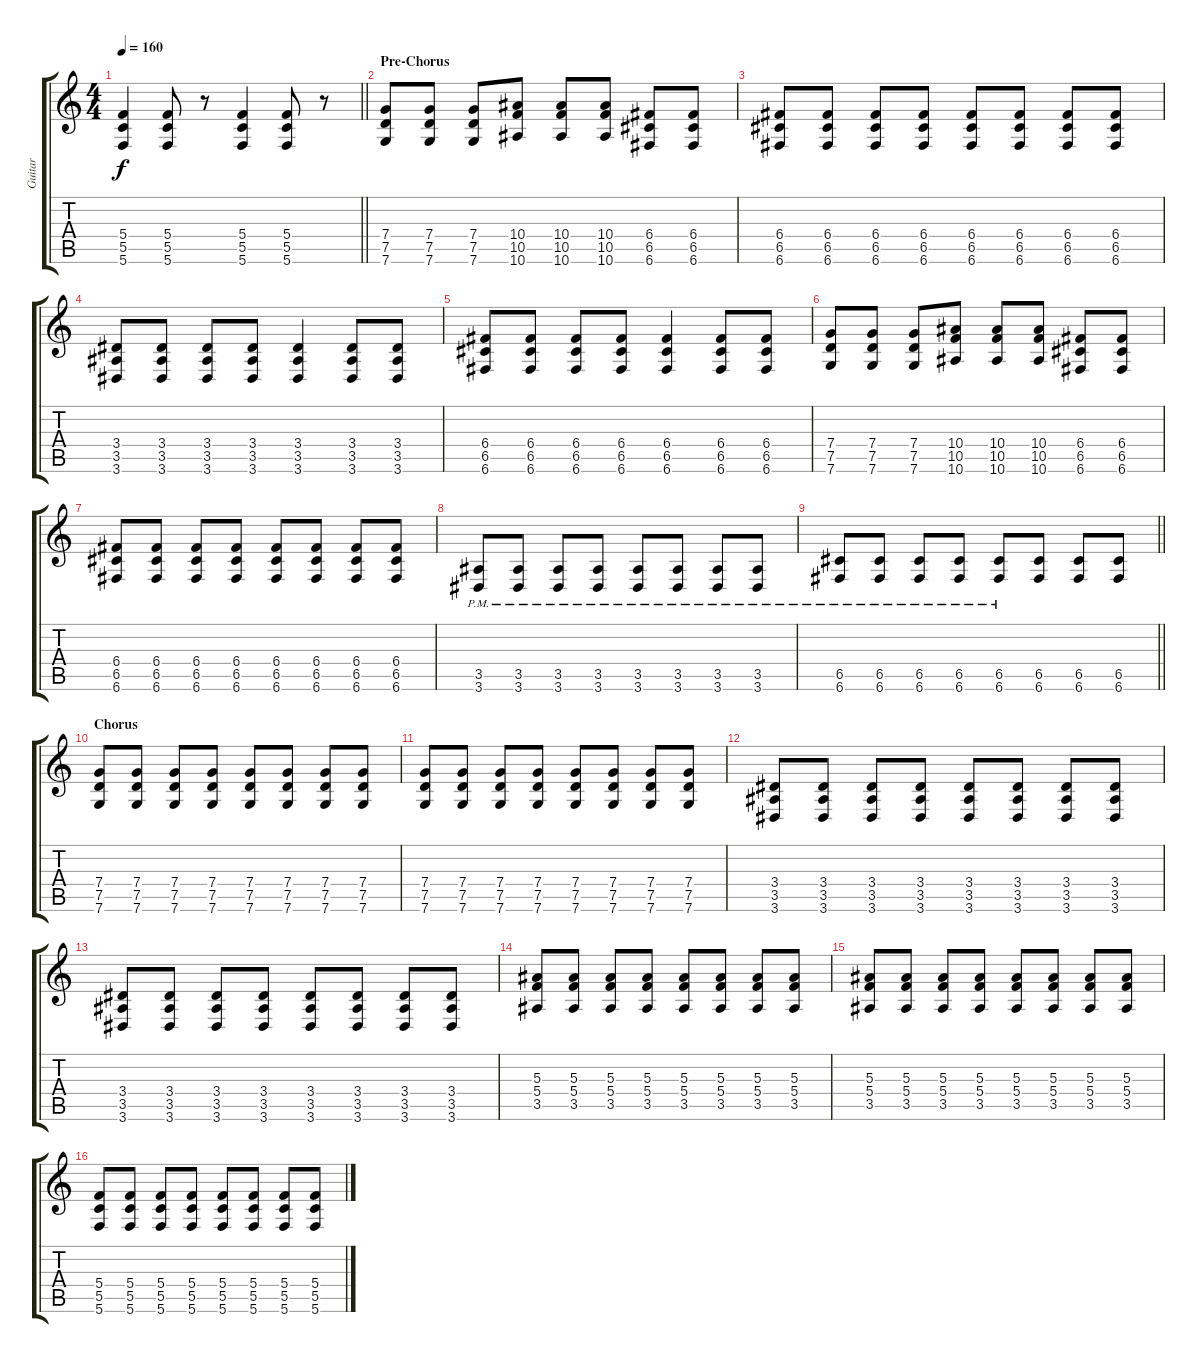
\track ("Guitar" "Guitar") {instrument distortionguitar}
\staff {score tabs}
\tuning (D4 A3 F3 C3 G2 C2) {hide}
\ts (4 4)
\tempo 160
\clef g2
\barLineRight lightlight
\ks c
(5.4 5.5 5.6).4{dy f} (5.4 5.5 5.6).8 r.8 (5.4 5.5 5.6).4 (5.4 5.5 5.6).8 r.8 |
\section ("" "Pre-Chorus")
(7.4 7.5 7.6).8 (7.4 7.5 7.6).8 (7.4 7.5 7.6).8 (10.4 10.5 10.6).8 (10.4 10.5 10.6).8 (10.4 10.5 10.6).8 (6.4 6.5 6.6).8 (6.4 6.5 6.6).8 |
(6.4 6.5 6.6).8 (6.4 6.5 6.6).8 (6.4 6.5 6.6).8 (6.4 6.5 6.6).8 (6.4 6.5 6.6).8 (6.4 6.5 6.6).8 (6.4 6.5 6.6).8 (6.4 6.5 6.6).8 |
(3.4 3.5 3.6).8 (3.4 3.5 3.6).8 (3.4 3.5 3.6).8 (3.4 3.5 3.6).8 (3.4 3.5 3.6).4 (3.4 3.5 3.6).8 (3.4 3.5 3.6).8 |
(6.4 6.5 6.6).8 (6.4 6.5 6.6).8 (6.4 6.5 6.6).8 (6.4 6.5 6.6).8 (6.4 6.5 6.6).4 (6.4 6.5 6.6).8 (6.4 6.5 6.6).8 |
(7.4 7.5 7.6).8 (7.4 7.5 7.6).8 (7.4 7.5 7.6).8 (10.4 10.5 10.6).8 (10.4 10.5 10.6).8 (10.4 10.5 10.6).8 (6.4 6.5 6.6).8 (6.4 6.5 6.6).8 |
(6.4 6.5 6.6).8 (6.4 6.5 6.6).8 (6.4 6.5 6.6).8 (6.4 6.5 6.6).8 (6.4 6.5 6.6).8 (6.4 6.5 6.6).8 (6.4 6.5 6.6).8 (6.4 6.5 6.6).8 |
(3.5{pm} 3.6{pm}).8 (3.5{pm} 3.6{pm}).8 (3.5{pm} 3.6{pm}).8 (3.5{pm} 3.6{pm}).8 (3.5{pm} 3.6{pm}).8 (3.5{pm} 3.6{pm}).8 (3.5{pm} 3.6{pm}).8 (3.5{pm} 3.6{pm}).8 |
\barLineRight lightlight
(6.5{pm} 6.6{pm}).8 (6.5{pm} 6.6{pm}).8 (6.5{pm} 6.6{pm}).8 (6.5{pm} 6.6{pm}).8 (6.5{pm} 6.6{pm}).8 (6.5 6.6).8 (6.5 6.6).8 (6.5 6.6).8 |
\section ("" "Chorus")
(7.4 7.5 7.6).8 (7.4 7.5 7.6).8 (7.4 7.5 7.6).8 (7.4 7.5 7.6).8 (7.4 7.5 7.6).8 (7.4 7.5 7.6).8 (7.4 7.5 7.6).8 (7.4 7.5 7.6).8 |
(7.4 7.5 7.6).8 (7.4 7.5 7.6).8 (7.4 7.5 7.6).8 (7.4 7.5 7.6).8 (7.4 7.5 7.6).8 (7.4 7.5 7.6).8 (7.4 7.5 7.6).8 (7.4 7.5 7.6).8 |
(3.4 3.5 3.6).8 (3.4 3.5 3.6).8 (3.4 3.5 3.6).8 (3.4 3.5 3.6).8 (3.4 3.5 3.6).8 (3.4 3.5 3.6).8 (3.4 3.5 3.6).8 (3.4 3.5 3.6).8 |
(3.4 3.5 3.6).8 (3.4 3.5 3.6).8 (3.4 3.5 3.6).8 (3.4 3.5 3.6).8 (3.4 3.5 3.6).8 (3.4 3.5 3.6).8 (3.4 3.5 3.6).8 (3.4 3.5 3.6).8 |
(5.3 5.4 3.5).8 (5.3 5.4 3.5).8 (5.3 5.4 3.5).8 (5.3 5.4 3.5).8 (5.3 5.4 3.5).8 (5.3 5.4 3.5).8 (5.3 5.4 3.5).8 (5.3 5.4 3.5).8 |
(5.3 5.4 3.5).8 (5.3 5.4 3.5).8 (5.3 5.4 3.5).8 (5.3 5.4 3.5).8 (5.3 5.4 3.5).8 (5.3 5.4 3.5).8 (5.3 5.4 3.5).8 (5.3 5.4 3.5).8 |
(5.4 5.5 5.6).8 (5.4 5.5 5.6).8 (5.4 5.5 5.6).8 (5.4 5.5 5.6).8 (5.4 5.5 5.6).8 (5.4 5.5 5.6).8 (5.4 5.5 5.6).8 (5.4 5.5 5.6).8
